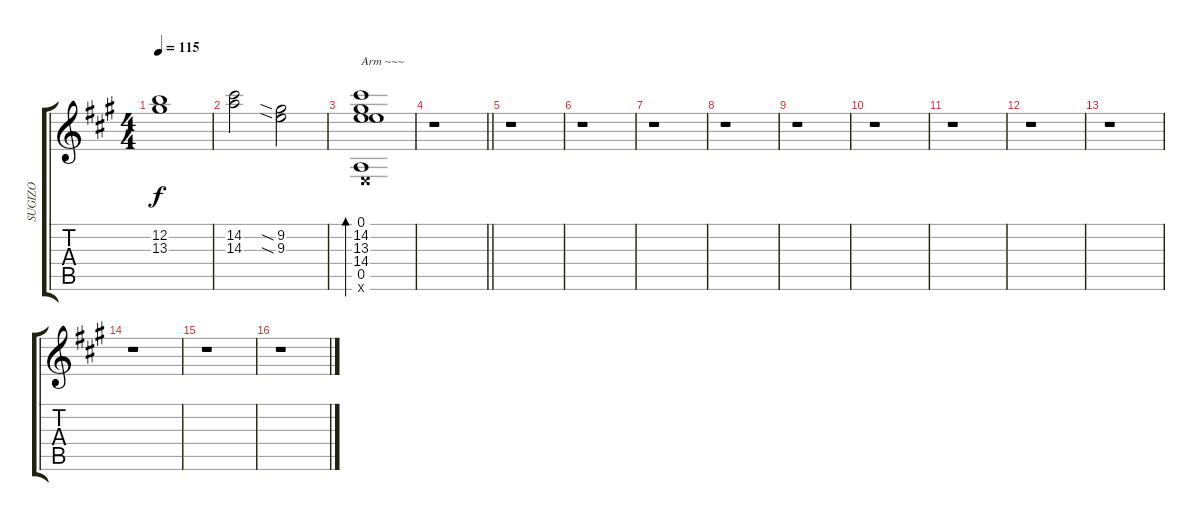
\track ("SUGIZO" "SUGIZO") {instrument distortionguitar}
\staff {score tabs}
\tuning (E4 B3 G3 D3 A2 E2) {hide}
\ts (4 4)
\tempo 115
\clef g2
\ks a
(12.2 13.3).1{dy f} |
(14.2 14.3).2 (9.2{sia} 9.3{sia}).2 |
(0.1 14.2 13.3 14.4 0.5 0.6{x}).1{bd 480 txt "Arm ~~~"} |
\barLineRight lightlight
r.1 |
r.1 |
r.1 |
r.1 |
r.1 |
r.1 |
r.1 |
r.1 |
r.1 |
r.1 |
r.1 |
r.1 |
r.1
